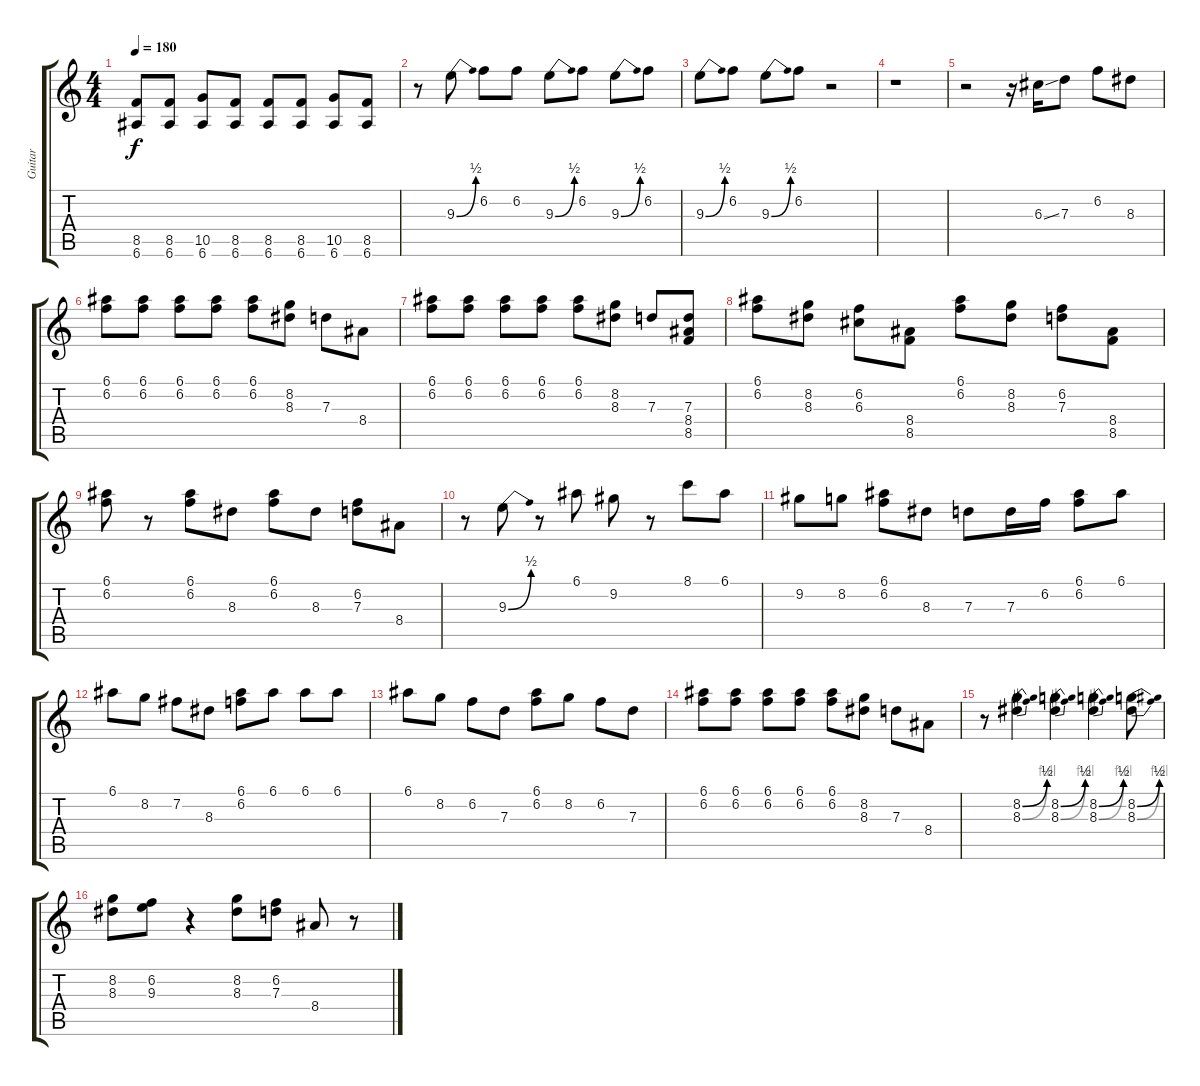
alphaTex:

\track ("Guitar" "Guitar") {instrument electricguitarclean}
\staff {score tabs}
\tuning (E4 B3 G3 D3 A2 E2) {hide}
\ts (4 4)
\tempo 180
\clef g2
\ks c
(8.5 6.6).8{dy f} (8.5 6.6).8 (10.5 6.6).8 (8.5 6.6).8 (8.5 6.6).8 (8.5 6.6).8 (10.5 6.6).8 (8.5 6.6).8 |
r.8 9.3{be (bend 0 0 60 2)}.8 6.2.8 6.2.8 9.3{be (bend 0 0 60 2)}.8 6.2.8 9.3{be (bend 0 0 60 2)}.8 6.2.8 |
9.3{be (bend 0 0 60 2)}.8 6.2.8 9.3{be (bend 0 0 60 2)}.8 6.2.8 r.2 |
r.1 |
r.2 r.16 6.3{ss}.16 7.3.8 6.2.8 8.3.8 |
(6.1 6.2).8 (6.1 6.2).8 (6.1 6.2).8 (6.1 6.2).8 (6.1 6.2).8 (8.2 8.3).8 7.3.8 8.4.8 |
(6.1 6.2).8 (6.1 6.2).8 (6.1 6.2).8 (6.1 6.2).8 (6.1 6.2).8 (8.2 8.3).8 7.3.8 (7.3 8.4 8.5).8 |
(6.1 6.2).8 (8.2 8.3).8 (6.2 6.3).8 (8.4 8.5).8 (6.1 6.2).8 (8.2 8.3).8 (6.2 7.3).8 (8.4 8.5).8 |
(6.1 6.2).8 r.8 (6.1 6.2).8 8.3.8 (6.1 6.2).8 8.3.8 (6.2 7.3).8 8.4.8 |
r.8 9.3{be (bend 0 0 60 2)}.8 r.8 6.1.8 9.2.8 r.8 8.1.8 6.1.8 |
9.2.8 8.2.8 (6.1 6.2).8 8.3.8 7.3.8 7.3.16 6.2.16 (6.1 6.2).8 6.1.8 |
6.1.8 8.2.8 7.2.8 8.3.8 (6.1 6.2).8 6.1.8 6.1.8 6.1.8 |
6.1.8 8.2.8 6.2.8 7.3.8 (6.1 6.2).8 8.2.8 6.2.8 7.3.8 |
(6.1 6.2).8 (6.1 6.2).8 (6.1 6.2).8 (6.1 6.2).8 (6.1 6.2).8 (8.2 8.3).8 7.3.8 8.4.8 |
r.8 (8.2{be (bend 0 0 60 2)} 8.3{be (bend 0 0 60 4)}).4 (8.2{be (bend 0 0 60 2)} 8.3{be (bend 0 0 60 4)}).4 (8.2{be (bend 0 0 60 2)} 8.3{be (bend 0 0 60 4)}).4 (8.2{be (bend 0 0 60 2)} 8.3{be (bend 0 0 60 4)}).8 |
(8.2 8.3).8 (6.2 9.3).8 r.4 (8.2 8.3).8 (6.2 7.3).8 8.4.8 r.8
